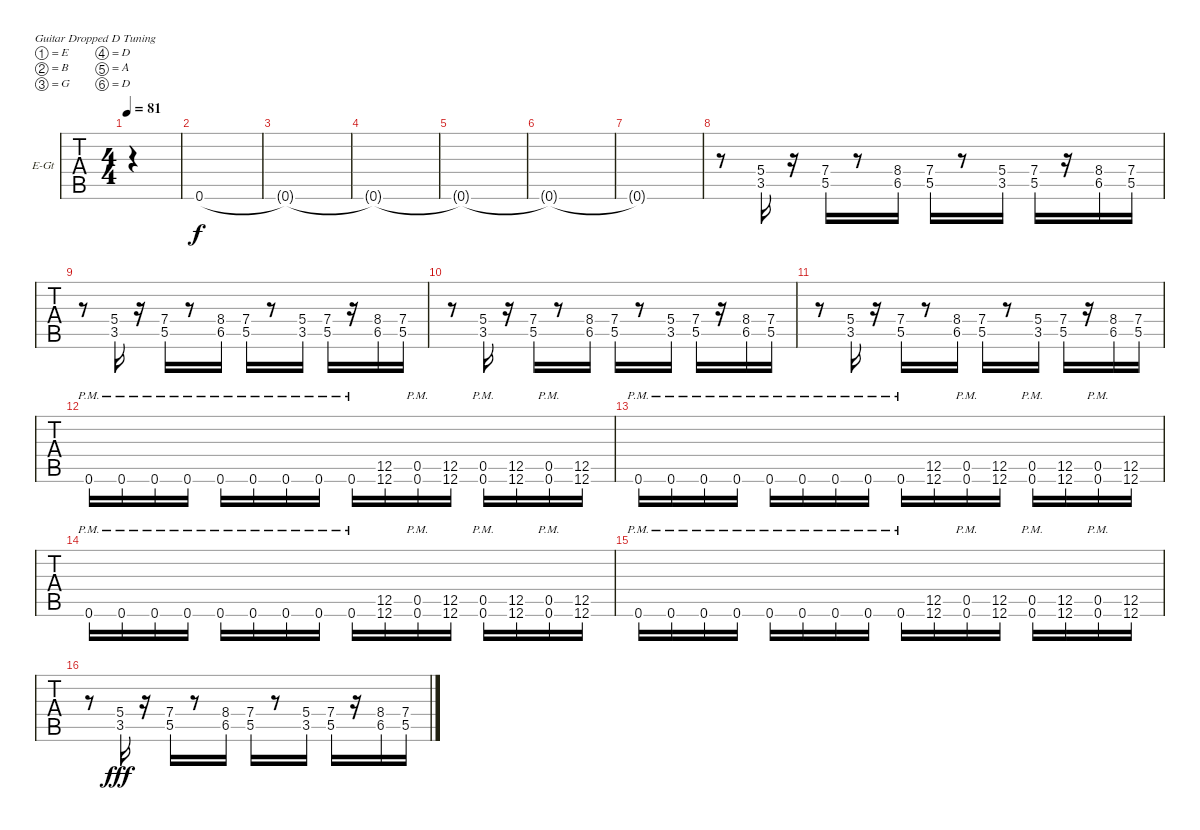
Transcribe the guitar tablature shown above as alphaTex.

\bracketExtendMode groupsimilarinstruments
\firstSystemTrackNameOrientation horizontal
\otherSystemsTrackNameOrientation horizontal
\track ("Electric Guitar 2" "E-Gt") {instrument distortionguitar}
\staff {tabs}
\tuning (E4 B3 G3 D3 A2 D2)
\ts (4 4)
\tempo 81
\clef g2
\ks c
|
0.6.1 |
0.6{t}.1 |
0.6{t}.1 |
0.6{t}.1 |
0.6{t}.1 |
0.6{t}.1 |
r.8 (3.5 5.4).16{dy f} r.16 (7.4 5.5).16 r.8 (6.5 8.4).16 (5.5 7.4).16 r.8 (3.5 5.4).16 (5.5 7.4).16 r.16 (6.5 8.4).16 (5.5 7.4).16 |
r.8 (3.5 5.4).16 r.16 (7.4 5.5).16 r.8 (6.5 8.4).16 (5.5 7.4).16 r.8 (3.5 5.4).16 (5.5 7.4).16 r.16 (6.5 8.4).16 (5.5 7.4).16 |
r.8 (3.5 5.4).16 r.16 (7.4 5.5).16 r.8 (6.5 8.4).16 (5.5 7.4).16 r.8 (3.5 5.4).16 (5.5 7.4).16 r.16 (6.5 8.4).16 (5.5 7.4).16 |
r.8 (3.5 5.4).16 r.16 (7.4 5.5).16 r.8 (6.5 8.4).16 (5.5 7.4).16 r.8 (3.5 5.4).16 (5.5 7.4).16 r.16 (6.5 8.4).16 (5.5 7.4).16 |
0.6{pm}.16 0.6{pm}.16 0.6{pm}.16 0.6{pm}.16 0.6{pm}.16 0.6{pm}.16 0.6{pm}.16 0.6{pm}.16 0.6{pm}.16 (12.6 12.5).16 (0.6{pm} 0.5{pm}).16 (12.6 12.5).16 (0.6{pm} 0.5{pm}).16 (12.6 12.5).16 (0.6{pm} 0.5{pm}).16 (12.6 12.5).16 |
0.6{pm}.16 0.6{pm}.16 0.6{pm}.16 0.6{pm}.16 0.6{pm}.16 0.6{pm}.16 0.6{pm}.16 0.6{pm}.16 0.6{pm}.16 (12.6 12.5).16 (0.6{pm} 0.5{pm}).16 (12.6 12.5).16 (0.6{pm} 0.5{pm}).16 (12.6 12.5).16 (0.6{pm} 0.5{pm}).16 (12.6 12.5).16 |
0.6{pm}.16 0.6{pm}.16 0.6{pm}.16 0.6{pm}.16 0.6{pm}.16 0.6{pm}.16 0.6{pm}.16 0.6{pm}.16 0.6{pm}.16 (12.6 12.5).16 (0.6{pm} 0.5{pm}).16 (12.6 12.5).16 (0.6{pm} 0.5{pm}).16 (12.6 12.5).16 (0.6{pm} 0.5{pm}).16 (12.6 12.5).16 |
0.6{pm}.16 0.6{pm}.16 0.6{pm}.16 0.6{pm}.16 0.6{pm}.16 0.6{pm}.16 0.6{pm}.16 0.6{pm}.16 0.6{pm}.16 (12.6 12.5).16 (0.6{pm} 0.5{pm}).16 (12.6 12.5).16 (0.6{pm} 0.5{pm}).16 (12.6 12.5).16 (0.6{pm} 0.5{pm}).16 (12.6 12.5).16 |
r.8 (3.5 5.4).16{dy fff} r.16 (7.4 5.5).16 r.8 (6.5 8.4).16 (5.5 7.4).16 r.8 (3.5 5.4).16 (5.5 7.4).16 r.16 (6.5 8.4).16 (5.5 7.4).16
